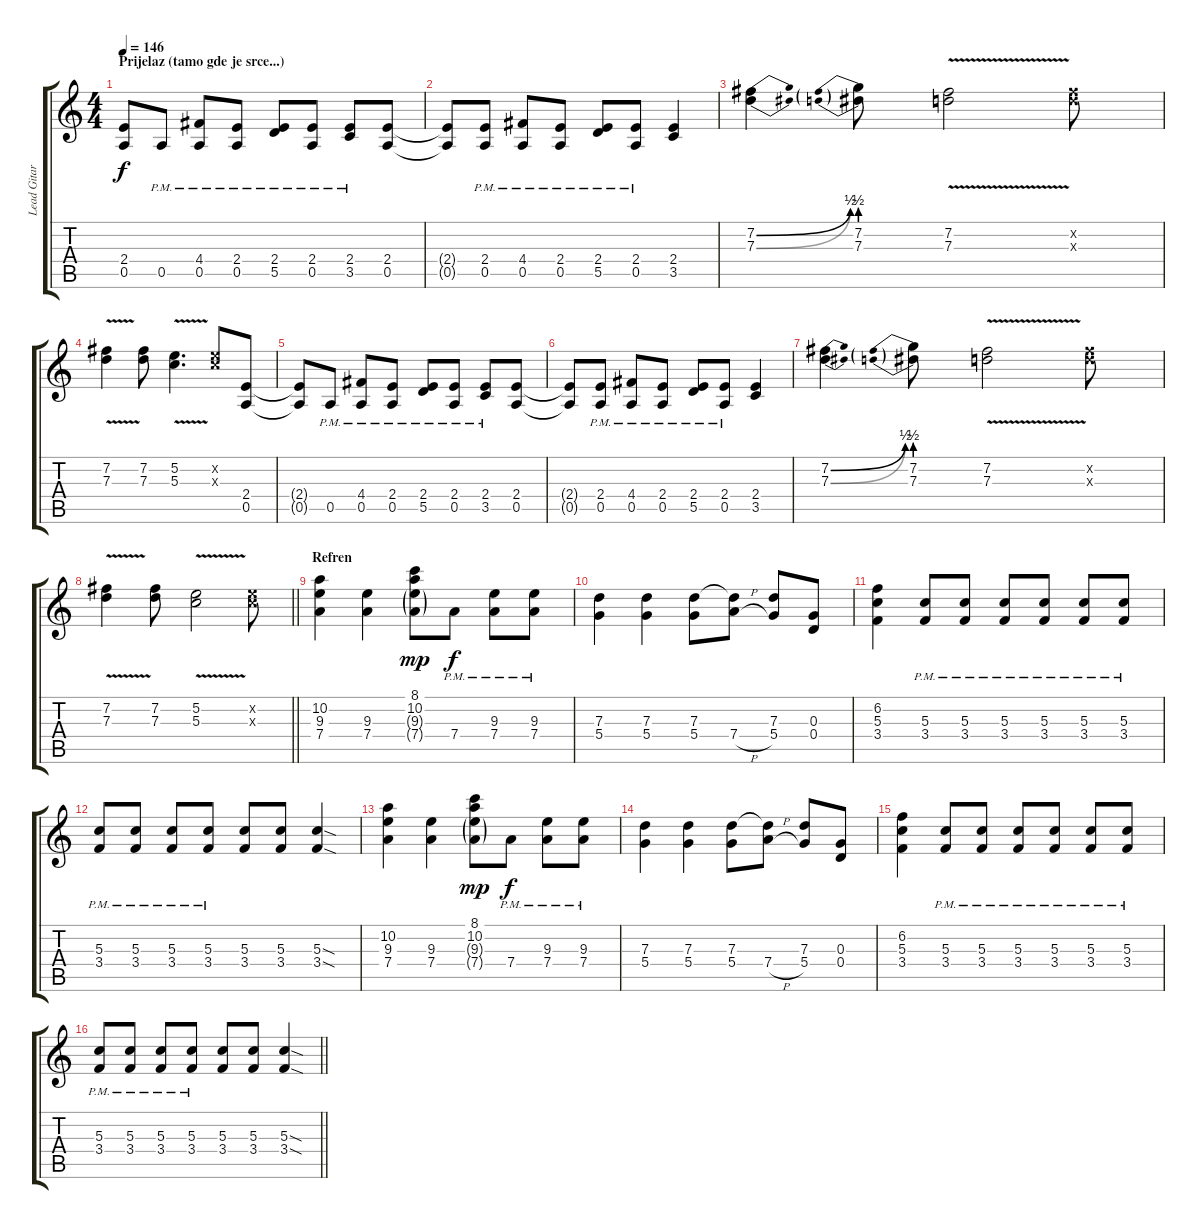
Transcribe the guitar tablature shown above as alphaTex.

\track ("Lead Gitara" "Lead Gitar") {instrument overdrivenguitar}
\staff {score tabs}
\tuning (E4 B3 G3 D3 A2 E2) {hide}
\ts (4 4)
\section ("" "Prijelaz (tamo gde je srce...)")
\tempo 146
\clef g2
\ks c
(2.4{t} 0.5{t}).8{dy f} 0.5{pm}.8 (4.4 0.5{pm}).8 (2.4 0.5{pm}).8 (2.4{pm} 5.5).8 (2.4 0.5{pm}).8 (2.4{pm} 3.5).8 (2.4 0.5).8 |
(2.4{t} 0.5{t}).8 (2.4 0.5{pm}).8 (4.4 0.5{pm}).8 (2.4{pm} 0.5{pm}).8 (2.4{pm} 5.5).8 (2.4 0.5{pm}).8 (2.4 3.5).4 |
(7.2{be (bend 0 0 60 2)} 7.3{be (bend 0 0 60 2)}).4 (7.2{be (prebend 0 2 60 2)} 7.3{be (prebend 0 2 60 2)}).8 (7.2{v} 7.3{v}).2 (7.2{x} 7.3{x}).8 |
(7.2{v} 7.3{v}).4 (7.2 7.3).8 (5.2{v} 5.3{v}).4{d} (5.2{x} 5.3{x}).8 (2.4 0.5).8 |
(2.4{t} 0.5{t}).8 0.5{pm}.8 (4.4 0.5{pm}).8 (2.4 0.5{pm}).8 (2.4{pm} 5.5).8 (2.4 0.5{pm}).8 (2.4{pm} 3.5).8 (2.4 0.5).8 |
(2.4{t} 0.5{t}).8 (2.4 0.5{pm}).8 (4.4 0.5{pm}).8 (2.4{pm} 0.5{pm}).8 (2.4{pm} 5.5).8 (2.4 0.5{pm}).8 (2.4 3.5).4 |
(7.2{be (bend 0 0 60 2)} 7.3{be (bend 0 0 60 2)}).4 (7.2{be (prebend 0 2 60 2)} 7.3{be (prebend 0 2 60 2)}).8 (7.2{v} 7.3{v}).2 (7.2{x} 7.3{x}).8 |
\barLineRight lightlight
(7.2{v} 7.3{v}).4 (7.2 7.3).8 (5.2{v} 5.3{v}).2 (5.2{x} 5.3{x}).8 |
\section ("" "Refren")
(10.2 9.3 7.4).4 (9.3 7.4).4 (8.1 10.2 9.3{g} 7.4{g}).8{dy mp} 7.4{pm}.8{dy f} (9.3{pm} 7.4{pm}).8 (9.3{pm} 7.4{pm}).8 |
(7.3 5.4).4 (7.3 5.4).4 (7.3 5.4).8 (7.3{t} 7.4{h}).8 (7.3 5.4).8 (0.3 0.4).8 |
(6.2 5.3 3.4).4 (5.3{pm} 3.4{pm}).8 (5.3{pm} 3.4{pm}).8 (5.3{pm} 3.4{pm}).8 (5.3{pm} 3.4{pm}).8 (5.3{pm} 3.4{pm}).8 (5.3{pm} 3.4{pm}).8 |
(5.3{pm} 3.4).8 (5.3{pm} 3.4).8 (5.3{pm} 3.4).8 (5.3{pm} 3.4).8 (5.3 3.4).8 (5.3 3.4).8 (5.3{sod} 3.4{sod}).4 |
(10.2 9.3 7.4).4 (9.3 7.4).4 (8.1 10.2 9.3{g} 7.4{g}).8{dy mp} 7.4{pm}.8{dy f} (9.3{pm} 7.4{pm}).8 (9.3{pm} 7.4{pm}).8 |
(7.3 5.4).4 (7.3 5.4).4 (7.3 5.4).8 (7.3{t} 7.4{h}).8 (7.3 5.4).8 (0.3 0.4).8 |
(6.2 5.3 3.4).4 (5.3{pm} 3.4{pm}).8 (5.3{pm} 3.4{pm}).8 (5.3{pm} 3.4{pm}).8 (5.3{pm} 3.4{pm}).8 (5.3{pm} 3.4{pm}).8 (5.3{pm} 3.4{pm}).8 |
\barLineRight lightlight
(5.3{pm} 3.4).8 (5.3{pm} 3.4).8 (5.3{pm} 3.4).8 (5.3{pm} 3.4).8 (5.3 3.4).8 (5.3 3.4).8 (5.3{sod} 3.4{sod}).4
